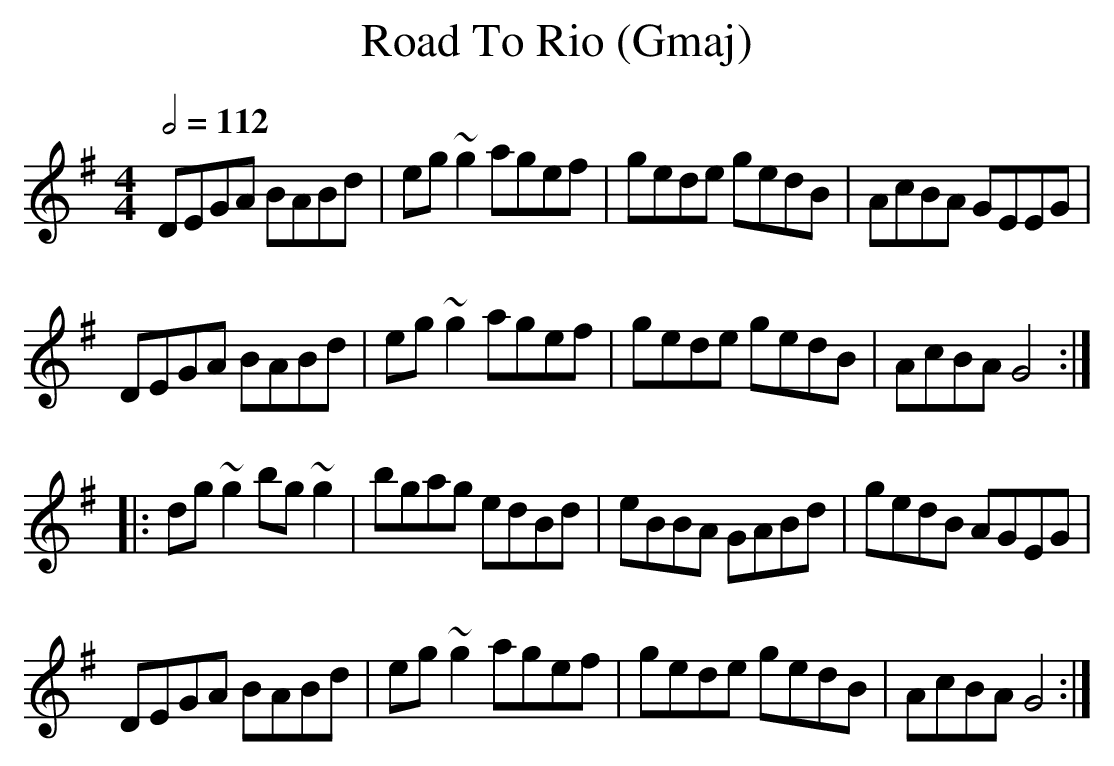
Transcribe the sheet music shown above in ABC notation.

X:1
T:Road To Rio (Gmaj)
Q:1/2=112
M:4/4
L:1/8
K:Gmaj
DEGA BABd|eg~g2 agef|gede gedB|AcBA GEEG|
DEGA BABd|eg~g2 agef|gede gedB|AcBA G4:|
|:dg~g2 bg~g2|bgag edBd|eBBA GABd|gedB AGEG|
DEGA BABd|eg~g2 agef|gede gedB|AcBA G4:|
